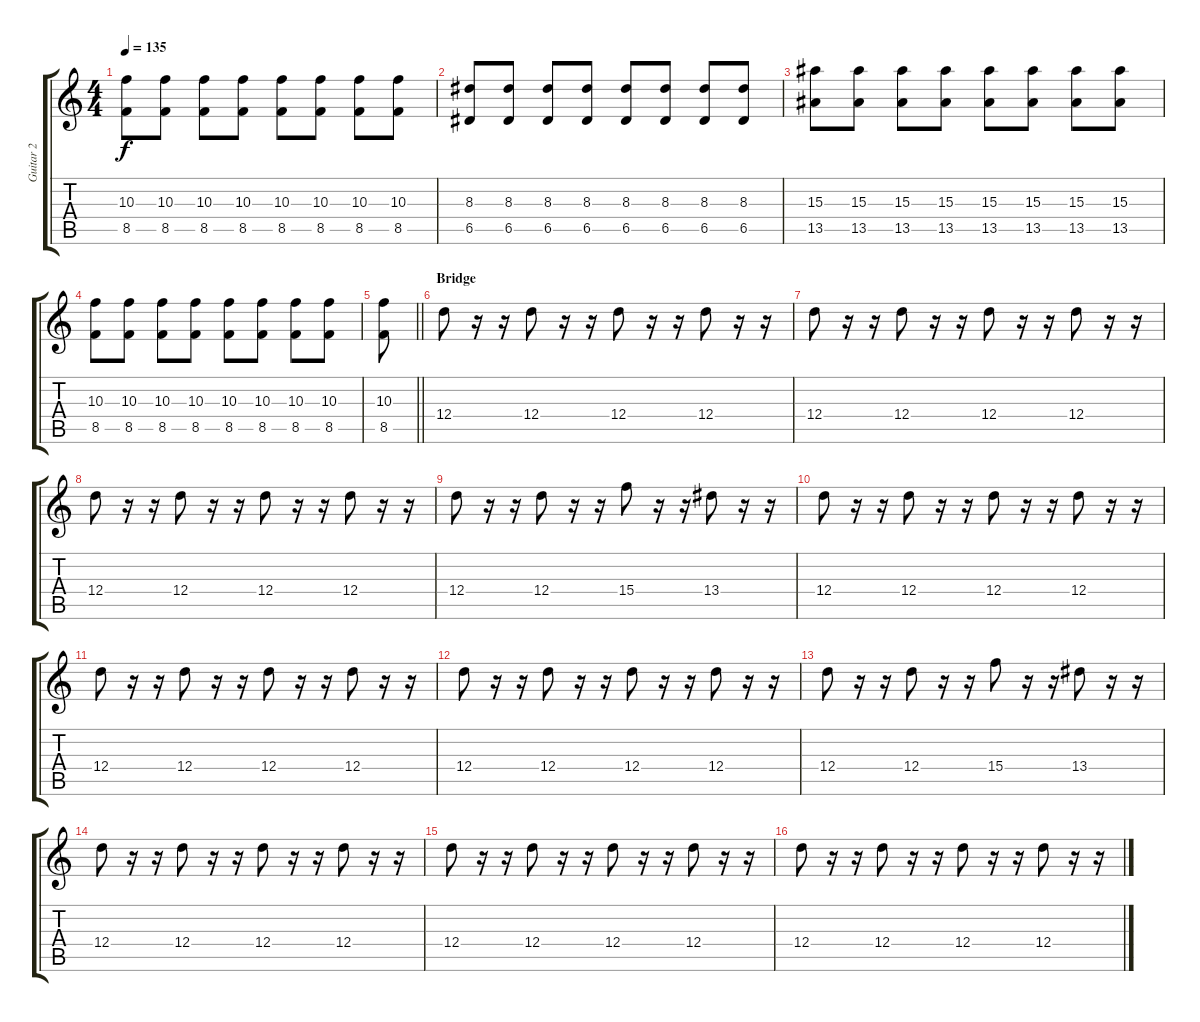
\track ("Guitar 2" "Guitar 2") {instrument acousticguitarnylon}
\staff {score tabs}
\tuning (E4 B3 G3 D3 A2 E2) {hide}
\ts (4 4)
\tempo 135
\clef g2
\ks c
(10.3 8.5).8{dy f} (10.3 8.5).8 (10.3 8.5).8 (10.3 8.5).8 (10.3 8.5).8 (10.3 8.5).8 (10.3 8.5).8 (10.3 8.5).8 |
(8.3 6.5).8 (8.3 6.5).8 (8.3 6.5).8 (8.3 6.5).8 (8.3 6.5).8 (8.3 6.5).8 (8.3 6.5).8 (8.3 6.5).8 |
(15.3 13.5).8 (15.3 13.5).8 (15.3 13.5).8 (15.3 13.5).8 (15.3 13.5).8 (15.3 13.5).8 (15.3 13.5).8 (15.3 13.5).8 |
(10.3 8.5).8 (10.3 8.5).8 (10.3 8.5).8 (10.3 8.5).8 (10.3 8.5).8 (10.3 8.5).8 (10.3 8.5).8 (10.3 8.5).8 |
\barLineRight lightlight
(10.3 8.5).8 |
\section ("" "Bridge")
12.4.8 r.16 r.16 12.4.8 r.16 r.16 12.4.8 r.16 r.16 12.4.8 r.16 r.16 |
12.4.8 r.16 r.16 12.4.8 r.16 r.16 12.4.8 r.16 r.16 12.4.8 r.16 r.16 |
12.4.8 r.16 r.16 12.4.8 r.16 r.16 12.4.8 r.16 r.16 12.4.8 r.16 r.16 |
12.4.8 r.16 r.16 12.4.8 r.16 r.16 15.4.8 r.16 r.16 13.4.8 r.16 r.16 |
12.4.8 r.16 r.16 12.4.8 r.16 r.16 12.4.8 r.16 r.16 12.4.8 r.16 r.16 |
12.4.8 r.16 r.16 12.4.8 r.16 r.16 12.4.8 r.16 r.16 12.4.8 r.16 r.16 |
12.4.8 r.16 r.16 12.4.8 r.16 r.16 12.4.8 r.16 r.16 12.4.8 r.16 r.16 |
12.4.8 r.16 r.16 12.4.8 r.16 r.16 15.4.8 r.16 r.16 13.4.8 r.16 r.16 |
12.4.8 r.16 r.16 12.4.8 r.16 r.16 12.4.8 r.16 r.16 12.4.8 r.16 r.16 |
12.4.8 r.16 r.16 12.4.8 r.16 r.16 12.4.8 r.16 r.16 12.4.8 r.16 r.16 |
12.4.8 r.16 r.16 12.4.8 r.16 r.16 12.4.8 r.16 r.16 12.4.8 r.16 r.16
